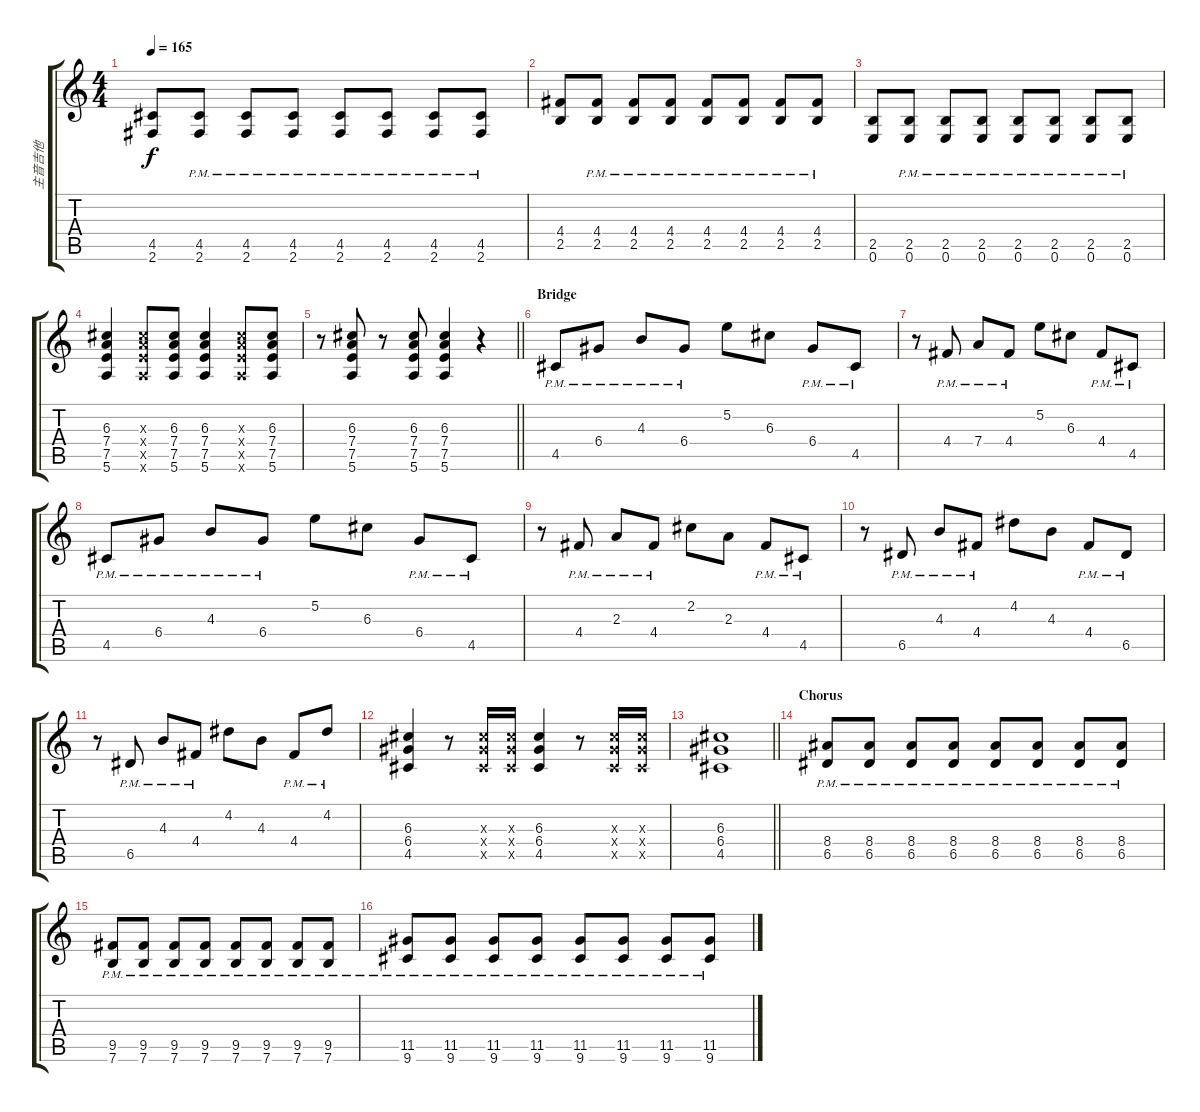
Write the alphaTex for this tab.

\track ("主音吉他" "主音吉他") {instrument overdrivenguitar}
\staff {score tabs}
\tuning (E4 B3 G3 D3 A2 E2) {hide}
\ts (4 4)
\tempo 165
\clef g2
\ks c
(4.5 2.6).8{dy f} (4.5{pm} 2.6{pm}).8 (4.5{pm} 2.6{pm}).8 (4.5{pm} 2.6{pm}).8 (4.5{pm} 2.6{pm}).8 (4.5{pm} 2.6{pm}).8 (4.5{pm} 2.6{pm}).8 (4.5{pm} 2.6{pm}).8 |
(4.4 2.5).8 (4.4{pm} 2.5{pm}).8 (4.4{pm} 2.5{pm}).8 (4.4{pm} 2.5{pm}).8 (4.4{pm} 2.5{pm}).8 (4.4{pm} 2.5{pm}).8 (4.4{pm} 2.5{pm}).8 (4.4{pm} 2.5{pm}).8 |
(2.5 0.6).8 (2.5{pm} 0.6{pm}).8 (2.5{pm} 0.6{pm}).8 (2.5{pm} 0.6{pm}).8 (2.5{pm} 0.6{pm}).8 (2.5{pm} 0.6{pm}).8 (2.5{pm} 0.6{pm}).8 (2.5{pm} 0.6{pm}).8 |
(6.3 7.4 7.5 5.6).4 (6.3{x} 7.4{x} 7.5{x} 5.6{x}).8 (6.3 7.4 7.5 5.6).8 (6.3 7.4 7.5 5.6).4 (6.3{x} 7.4{x} 7.5{x} 5.6{x}).8 (6.3 7.4 7.5 5.6).8 |
\barLineRight lightlight
r.8 (6.3 7.4 7.5 5.6).8 r.8 (6.3 7.4 7.5 5.6).8 (6.3 7.4 7.5 5.6).4 r.4 |
\section ("" "Bridge")
4.5{pm}.8 6.4{pm}.8 4.3{pm}.8 6.4{pm}.8 5.2.8 6.3.8 6.4{pm}.8 4.5{pm}.8 |
r.8 4.4{pm}.8 7.4{pm}.8 4.4{pm}.8 5.2.8 6.3.8 4.4{pm}.8 4.5{pm}.8 |
4.5{pm}.8 6.4{pm}.8 4.3{pm}.8 6.4{pm}.8 5.2.8 6.3.8 6.4{pm}.8 4.5{pm}.8 |
r.8 4.4{pm}.8 2.3{pm}.8 4.4{pm}.8 2.2.8 2.3.8 4.4{pm}.8 4.5{pm}.8 |
r.8 6.5{pm}.8 4.3{pm}.8 4.4{pm}.8 4.2.8 4.3.8 4.4{pm}.8 6.5{pm}.8 |
r.8 6.5{pm}.8 4.3{pm}.8 4.4{pm}.8 4.2.8 4.3.8 4.4{pm}.8 4.2{pm}.8 |
(6.3 6.4 4.5).4 r.8 (6.3{x} 6.4{x} 4.5{x}).16 (6.3{x} 6.4{x} 4.5{x}).16 (6.3 6.4 4.5).4 r.8 (6.3{x} 6.4{x} 4.5{x}).16 (6.3{x} 6.4{x} 4.5{x}).16 |
\barLineRight lightlight
(6.3 6.4 4.5).1 |
\section ("" "Chorus")
(8.4{pm} 6.5{pm}).8 (8.4{pm} 6.5{pm}).8 (8.4{pm} 6.5{pm}).8 (8.4{pm} 6.5{pm}).8 (8.4{pm} 6.5{pm}).8 (8.4{pm} 6.5{pm}).8 (8.4{pm} 6.5{pm}).8 (8.4{pm} 6.5{pm}).8 |
(9.5{pm} 7.6{pm}).8 (9.5{pm} 7.6{pm}).8 (9.5{pm} 7.6{pm}).8 (9.5{pm} 7.6{pm}).8 (9.5{pm} 7.6{pm}).8 (9.5{pm} 7.6{pm}).8 (9.5{pm} 7.6{pm}).8 (9.5{pm} 7.6{pm}).8 |
(11.5{pm} 9.6{pm}).8 (11.5{pm} 9.6{pm}).8 (11.5{pm} 9.6{pm}).8 (11.5{pm} 9.6{pm}).8 (11.5{pm} 9.6{pm}).8 (11.5{pm} 9.6{pm}).8 (11.5{pm} 9.6{pm}).8 (11.5{pm} 9.6{pm}).8
